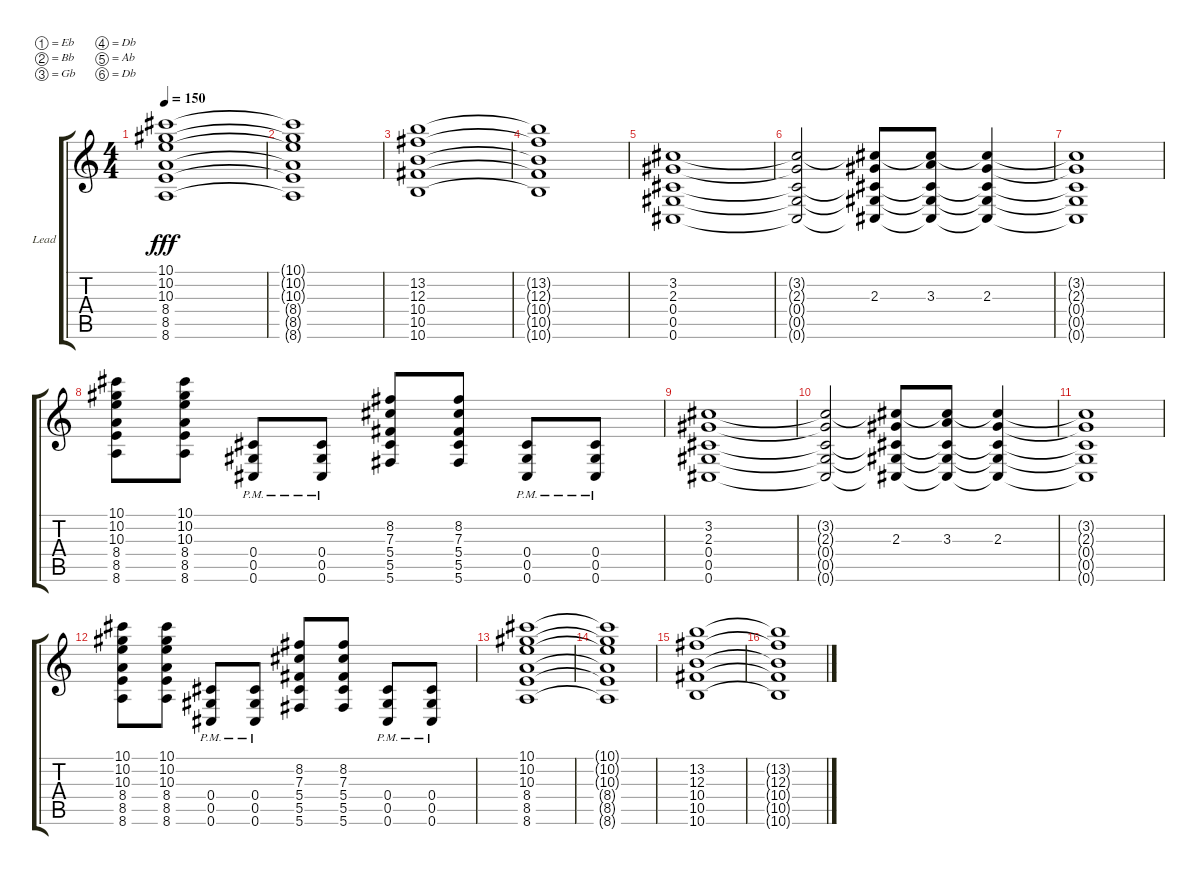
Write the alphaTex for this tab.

\bracketExtendMode groupsimilarinstruments
\firstSystemTrackNameOrientation horizontal
\otherSystemsTrackNameOrientation horizontal
\track ("Adam" "Lead") {instrument distortionguitar}
\staff {score tabs}
\tuning (Eb4 Bb3 Gb3 Db3 Ab2 Db2)
\ts (4 4)
\tempo 150
\clef g2
\ks c
(8.6 8.5 8.4 10.3 10.2 10.1).1{dy fff} |
(8.6{t} 8.5{t} 8.4{t} 10.3{t} 10.2{t} 10.1{t}).1 |
(10.6 10.5 10.4 12.3 13.2).1 |
(10.6{t} 10.5{t} 10.4{t} 12.3{t} 13.2{t}).1 |
(3.2 2.3 0.4 0.5 0.6).1 |
(0.6{t} 0.5{t} 0.4{t} 2.3{t} 3.2{t}).2 (3.2{t} 0.4{t} 0.5{t} 0.6{t} 2.3).8 (3.3 3.2{t} 0.4{t} 0.5{t} 0.6{t}).8 (2.3 3.2{t} 0.4{t} 0.6{t} 0.5{t}).4 |
(3.2{t} 2.3{t} 0.4{t} 0.5{t} 0.6{t}).1 |
(8.6 8.5 8.4 10.3 10.2 10.1).8 (10.1 10.2 10.3 8.4 8.5 8.6).8 (0.6{pm} 0.5{pm} 0.4{pm}).8 (0.6{pm} 0.5{pm} 0.4{pm}).8 (7.3 5.4 5.5 5.6 8.2).8 (5.6 5.5 5.4 7.3 8.2).8 (0.4{pm} 0.5{pm} 0.6{pm}).8 (0.4{pm} 0.5{pm} 0.6{pm}).8 |
(3.2 2.3 0.4 0.5 0.6).1 |
(0.6{t} 0.5{t} 0.4{t} 2.3{t} 3.2{t}).2 (3.2{t} 0.4{t} 0.5{t} 0.6{t} 2.3).8 (3.3 3.2{t} 0.4{t} 0.5{t} 0.6{t}).8 (2.3 3.2{t} 0.4{t} 0.6{t} 0.5{t}).4 |
(3.2{t} 2.3{t} 0.4{t} 0.5{t} 0.6{t}).1 |
(8.6 8.5 8.4 10.3 10.2 10.1).8 (10.1 10.2 10.3 8.4 8.5 8.6).8 (0.6{pm} 0.5{pm} 0.4{pm}).8 (0.6{pm} 0.5{pm} 0.4{pm}).8 (7.3 5.4 5.5 5.6 8.2).8 (5.6 5.5 5.4 7.3 8.2).8 (0.4{pm} 0.5{pm} 0.6{pm}).8 (0.4{pm} 0.5{pm} 0.6{pm}).8 |
(8.6 8.5 8.4 10.3 10.2 10.1).1 |
(8.6{t} 8.5{t} 8.4{t} 10.3{t} 10.2{t} 10.1{t}).1 |
(10.6 10.5 10.4 12.3 13.2).1 |
(10.6{t} 10.5{t} 10.4{t} 12.3{t} 13.2{t}).1
